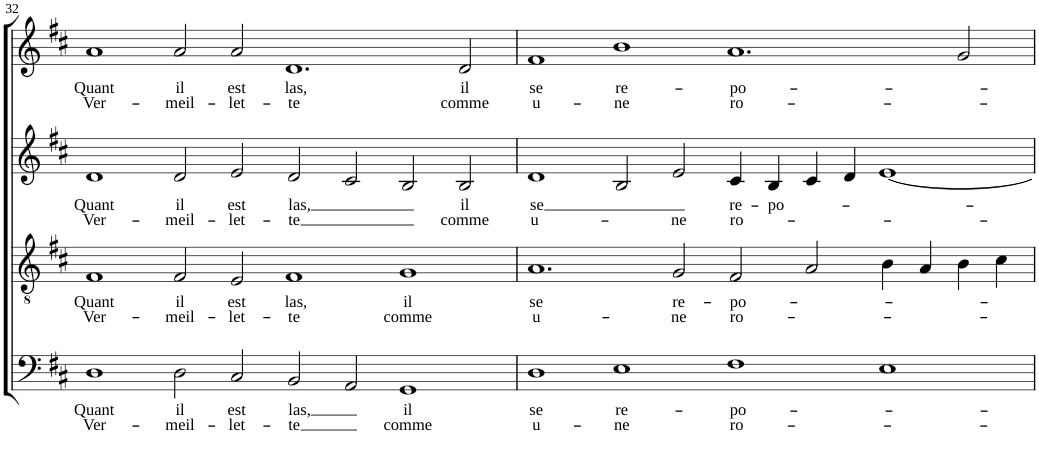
**kern	**text	**text	**kern	**text	**text	**kern	**text	**text	**kern	**text	**text
*part4	*part4	*part4	*part3	*part3	*part3	*part2	*part2	*part2	*part1	*part1	*part1
*staff4	*staff4	*staff4	*staff3	*staff3	*staff3	*staff2	*staff2	*staff2	*staff1	*staff1	*staff1
*I"Basse	*	*	*I"Ténor	*	*	*I"Alto	*	*	*I"Soprano	*	*
!!LO:PB:g=z
*clefF4	*	*	*clefGv2	*	*	*clefG2	*	*	*clefG2	*	*
*k[f#c#]	*	*	*k[f#c#]	*	*	*k[f#c#]	*	*	*k[f#c#]	*	*
*D:	*	*	*D:	*	*	*D:	*	*	*D:	*	*
*M4/1	*	*	*M4/1	*	*	*M4/1	*	*	*M4/1	*	*
=32	=32	=32	=32	=32	=32	=32	=32	=32	=32	=32	=32
!	!LO:LY:b	!LO:LY:b	!	!LO:LY:b	!LO:LY:b	!	!LO:LY:b	!LO:LY:b	!	!LO:LY:b	!LO:LY:b
1D	Quant	Ver-	1F#	Quant	Ver-	1d	Quant	Ver-	1a	Quant	Ver-
!	!LO:LY:b	!LO:LY:b	!	!LO:LY:b	!LO:LY:b	!	!LO:LY:b	!LO:LY:b	!	!LO:LY:b	!LO:LY:b
2D\	il	-meil-	2F#/	il	-meil-	2d/	il	-meil-	2a/	il	-meil-
!	!LO:LY:b	!LO:LY:b	!	!LO:LY:b	!LO:LY:b	!	!LO:LY:b	!LO:LY:b	!	!LO:LY:b	!LO:LY:b
2C#/	est	-let-	2E/	est	-let-	2e/	est	-let-	2a/	est	-let-
!	!LO:LY:b	!LO:LY:b	!	!LO:LY:b	!LO:LY:b	!	!LO:LY:b	!LO:LY:b	!	!LO:LY:b	!LO:LY:b
2BB/	las,	-te	1F#	las,	-te	2d/	las,	-te	1.d	las,	-te
2AA/	.	.	.	.	.	2c#/	.	.	.	.	.
!	!LO:LY:b	!LO:LY:b	!	!LO:LY:b	!LO:LY:b	!	!	!	!	!	!
1GG	il	comme	1G	il	comme	2B/	.	.	.	.	.
!	!	!	!	!	!	!	!LO:LY:b	!LO:LY:b	!	!LO:LY:b	!LO:LY:b
.	.	.	.	.	.	2B/	il	comme	2d/	il	comme
=33	=33	=33	=33	=33	=33	=33	=33	=33	=33	=33	=33
!	!LO:LY:b	!LO:LY:b	!	!LO:LY:b	!LO:LY:b	!	!LO:LY:b	!LO:LY:b	!	!LO:LY:b	!LO:LY:b
1D	se	u-	1.A	se	u-	1d	se	u-	1f#	se	u-
!	!LO:LY:b	!LO:LY:b	!	!	!	!	!	!	!	!LO:LY:b	!LO:LY:b
1E	re-	-ne	.	.	.	2B/	.	.	1b	re-	-ne
!	!	!	!	!LO:LY:b	!LO:LY:b	!	!	!LO:LY:b	!	!	!
.	.	.	2G/	re-	-ne	2e/	.	-ne	.	.	.
!	!LO:LY:b	!LO:LY:b	!	!LO:LY:b	!LO:LY:b	!	!LO:LY:b	!LO:LY:b	!	!LO:LY:b	!LO:LY:b
1F#	-po-	ro-	2F#/	-po-	ro-	4c#/	re-	ro-	1.a	-po-	ro-
!	!	!	!	!	!	!	!LO:LY:b	!	!	!	!
.	.	.	.	.	.	4B/	-po-	.	.	.	.
.	.	.	2A/	.	.	4c#/	.	.	.	.	.
.	.	.	.	.	.	4d/	.	.	.	.	.
1E	.	.	4B\	.	.	[1e	.	.	.	.	.
.	.	.	4A/	.	.	.	.	.	.	.	.
.	.	.	4B\	.	.	.	.	.	2g/	.	.
.	.	.	4c#\	.	.	.	.	.	.	.	.
=	=	=	=	=	=	=	=	=	=	=	=
*-	*-	*-	*-	*-	*-	*-	*-	*-	*-	*-	*-
